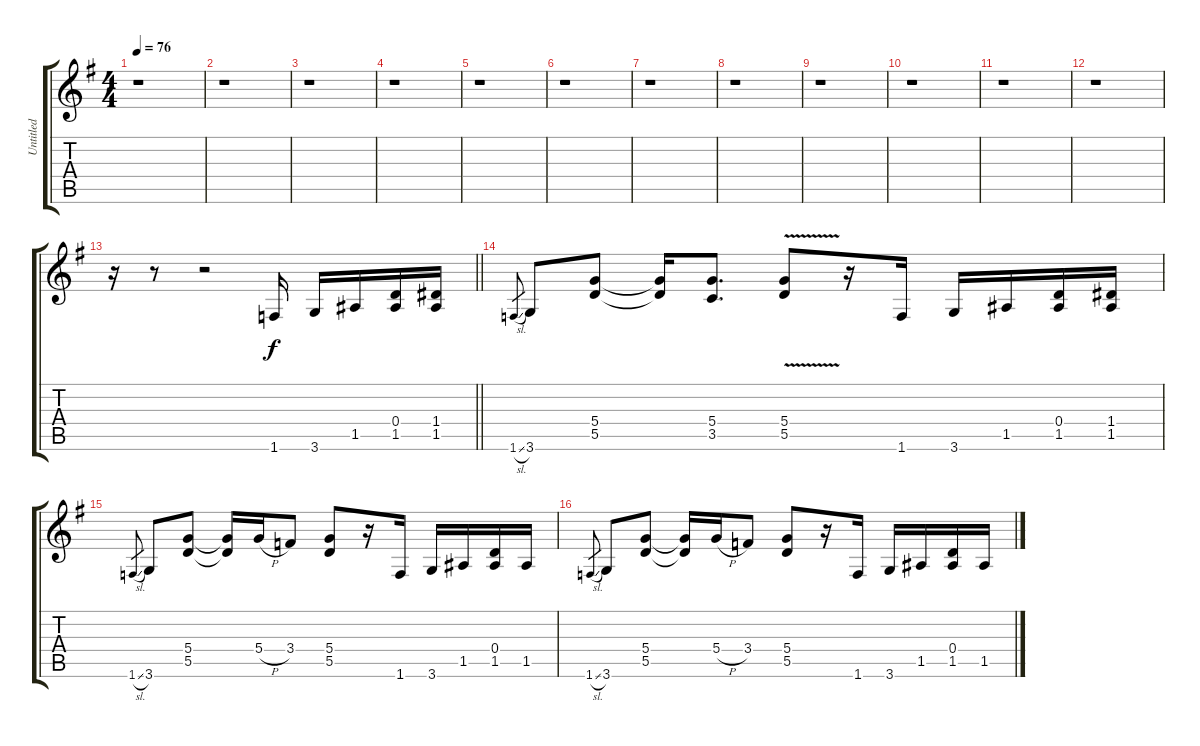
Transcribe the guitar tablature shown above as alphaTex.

\track ("Untitled" "Untitled") {instrument distortionguitar}
\staff {score tabs}
\tuning (E4 B3 G3 D3 A2 E2) {hide}
\ts (4 4)
\tempo 76
\clef g2
\ks g
r.1{dy f} |
r.1 |
r.1 |
r.1 |
r.1 |
r.1 |
r.1 |
r.1 |
r.1 |
r.1 |
r.1 |
r.1 |
\barLineRight lightlight
r.16 r.8 r.2 1.6.16 3.6.16 1.5.16 (0.4 1.5).16 (1.4 1.5).16 |
1.6{sl}.8{gr} 3.6.8 (5.4 5.5).8 (5.4{t} 5.5{t}).16 (5.4 3.5).8{d} (5.4{v} 5.5{v}).8 r.16 1.6.16 3.6.16 1.5.16 (0.4 1.5).16 (1.4 1.5).16 |
1.6{sl}.8{gr} 3.6.8 (5.4 5.5).8 (5.4{t} 5.5{t}).16 5.4{h}.16 3.4.8 (5.4 5.5).8 r.16 1.6.16 3.6.16 1.5.16 (0.4 1.5).16 1.5.16 |
1.6{sl}.8{gr} 3.6.8 (5.4 5.5).8 (5.4{t} 5.5{t}).16 5.4{h}.16 3.4.8 (5.4 5.5).8 r.16 1.6.16 3.6.16 1.5.16 (0.4 1.5).16 1.5.16
